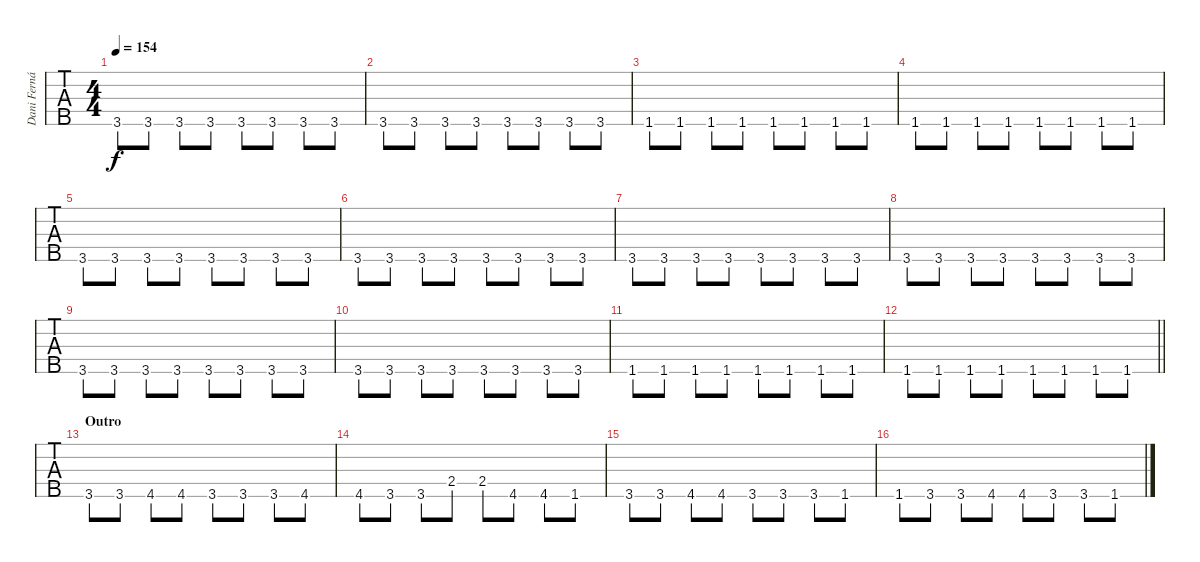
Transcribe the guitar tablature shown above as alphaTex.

\track ("Dani Fernández - Bass" "Dani Ferná") {instrument electricbassfinger}
\staff {tabs}
\tuning (Gb2 Db2 Ab1 Eb1 Bb0) {hide}
\ts (4 4)
\tempo 154
\clef f4
\ks c
3.5.8{dy f} 3.5.8 3.5.8 3.5.8 3.5.8 3.5.8 3.5.8 3.5.8 |
3.5.8 3.5.8 3.5.8 3.5.8 3.5.8 3.5.8 3.5.8 3.5.8 |
1.5.8 1.5.8 1.5.8 1.5.8 1.5.8 1.5.8 1.5.8 1.5.8 |
1.5.8 1.5.8 1.5.8 1.5.8 1.5.8 1.5.8 1.5.8 1.5.8 |
3.5.8 3.5.8 3.5.8 3.5.8 3.5.8 3.5.8 3.5.8 3.5.8 |
3.5.8 3.5.8 3.5.8 3.5.8 3.5.8 3.5.8 3.5.8 3.5.8 |
3.5.8 3.5.8 3.5.8 3.5.8 3.5.8 3.5.8 3.5.8 3.5.8 |
3.5.8 3.5.8 3.5.8 3.5.8 3.5.8 3.5.8 3.5.8 3.5.8 |
3.5.8 3.5.8 3.5.8 3.5.8 3.5.8 3.5.8 3.5.8 3.5.8 |
3.5.8 3.5.8 3.5.8 3.5.8 3.5.8 3.5.8 3.5.8 3.5.8 |
1.5.8 1.5.8 1.5.8 1.5.8 1.5.8 1.5.8 1.5.8 1.5.8 |
\barLineRight lightlight
1.5.8 1.5.8 1.5.8 1.5.8 1.5.8 1.5.8 1.5.8 1.5.8 |
\section ("" "Outro")
3.5.8 3.5.8 4.5.8 4.5.8 3.5.8 3.5.8 3.5.8 4.5.8 |
4.5.8 3.5.8 3.5.8 2.4.8 2.4.8 4.5.8 4.5.8 1.5.8 |
3.5.8 3.5.8 4.5.8 4.5.8 3.5.8 3.5.8 3.5.8 1.5.8 |
1.5.8 3.5.8 3.5.8 4.5.8 4.5.8 3.5.8 3.5.8 1.5.8
